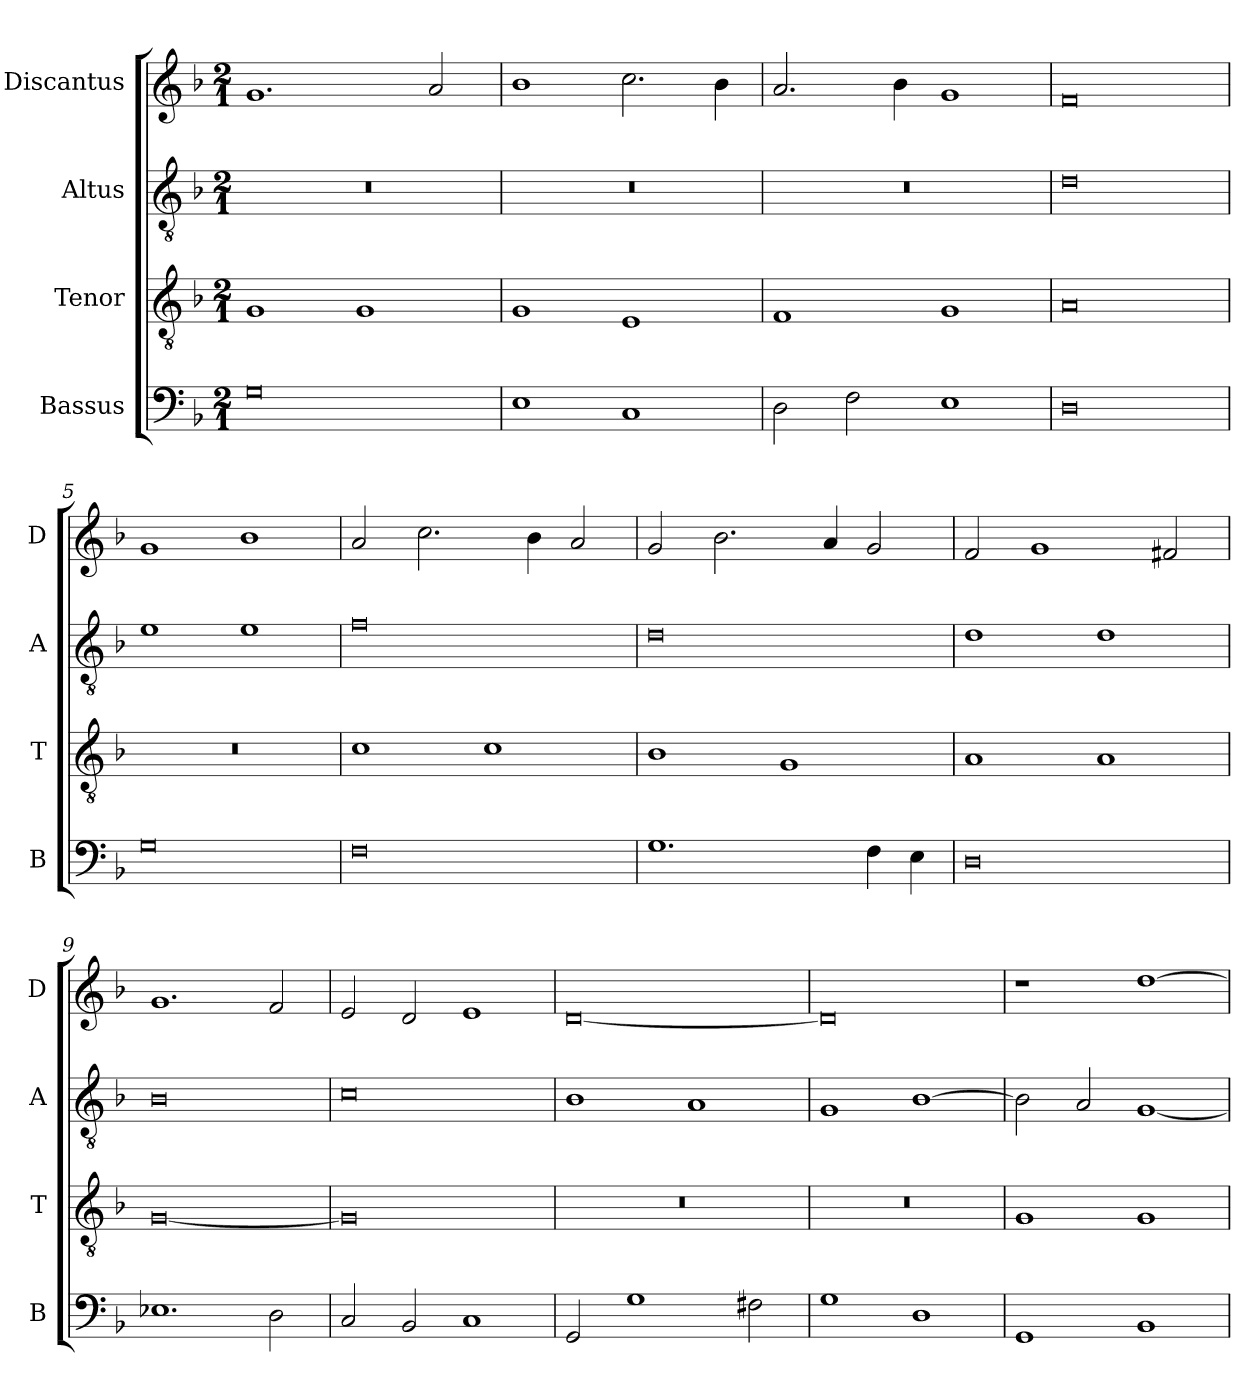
**kern	**kern	**kern	**kern
*part4	*part3	*part2	*part1
*staff4	*staff3	*staff2	*staff1
*I"Bassus	*I"Tenor	*I"Altus	*I"Discantus
*I'B	*I'T	*I'A	*I'D
*clefF4	*clefGv2	*clefGv2	*clefG2
*k[b-]	*k[b-]	*k[b-]	*k[b-]
*M2/1	*M2/1	*M2/1	*M2/1
=1	=1	=1	=1
0G	1G	0r	1.g
.	1G	.	.
.	.	.	2a/
=2	=2	=2	=2
1E	1G	0r	1b-
1C	1E	.	2.cc\
.	.	.	4b-\
=3	=3	=3	=3
2D\	1F	0r	2.a/
2F\	.	.	.
.	.	.	4b-\
1E	1G	.	1g
=4	=4	=4	=4
0D	0A	0d	0f
=5	=5	=5	=5
0G	0r	1e	1g
.	.	1e	1b-
=6	=6	=6	=6
0F	1c	0f	2a/
.	.	.	2.cc\
.	1c	.	.
.	.	.	4b-\
.	.	.	2a/
=7	=7	=7	=7
1.G	1B-	0d	2g/
.	.	.	2.b-\
.	1G	.	.
.	.	.	4a/
4F\	.	.	2g/
4E\	.	.	.
=8	=8	=8	=8
0D	1A	1d	2f/
.	.	.	1g
.	1A	1d	.
.	.	.	2f#X/
=9	=9	=9	=9
1.E-X	[0G	0B-	1.g
2D\	.	.	2f/
=10	=10	=10	=10
2C/	0G]	0c	2e/
2BB-/	.	.	2d/
1C	.	.	1e
=11	=11	=11	=11
2GG/	0r	1B-	[0d
1G	.	.	.
.	.	1A	.
2F#X\	.	.	.
=12	=12	=12	=12
1G	0r	1G	0d]
1D	.	[1B-	.
=13	=13	=13	=13
1GG	1G	2B-\]	1r
.	.	2A/	.
1BB-	1G	[1G	[1dd
=	=	=	=
*-	*-	*-	*-
